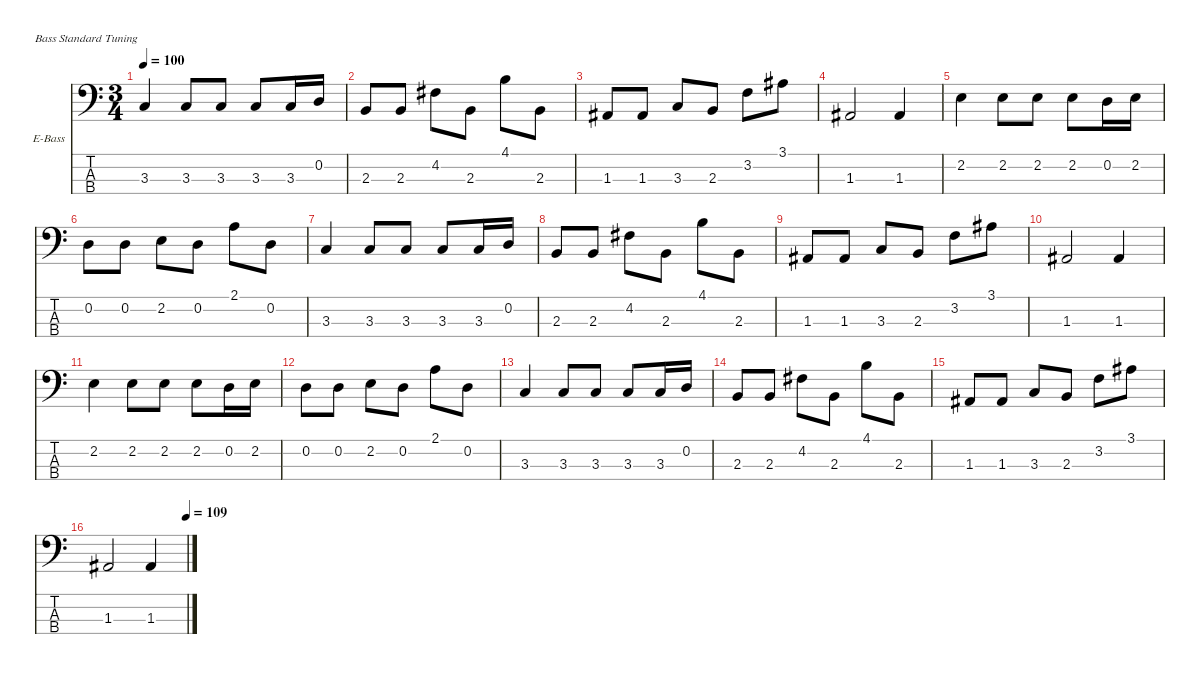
\hideDynamics
\bracketExtendMode nobrackets
\firstSystemTrackNameOrientation horizontal
\otherSystemsTrackNameOrientation horizontal
\track ("Bass" "E-Bass") {instrument electricbasspick}
\staff {score tabs}
\tuning (G2 D2 A1 E1)
\ts (3 4)
\tempo 100
\clef f4
\ks c
3.3.4{dy fff} 3.3.8 3.3.8 3.3.8 3.3.16 0.2.16 |
2.3.8 2.3.8 4.2{acc #}.8 2.3.8 4.1.8 2.3.8 |
1.3{acc #}.8 1.3{acc #}.8 3.3.8 2.3.8 3.2.8 3.1{acc #}.8 |
1.3{acc #}.2 1.3{acc #}.4 |
2.2.4 2.2.8 2.2.8 2.2.8 0.2.16 2.2.16 |
0.2.8 0.2.8 2.2.8 0.2.8 2.1.8 0.2.8 |
3.3.4 3.3.8 3.3.8 3.3.8 3.3.16 0.2.16 |
2.3.8 2.3.8 4.2{acc #}.8 2.3.8 4.1.8 2.3.8 |
1.3{acc #}.8 1.3{acc #}.8 3.3.8 2.3.8 3.2.8 3.1{acc #}.8 |
1.3{acc #}.2 1.3{acc #}.4 |
2.2.4 2.2.8 2.2.8 2.2.8 0.2.16 2.2.16 |
0.2.8 0.2.8 2.2.8 0.2.8 2.1.8 0.2.8 |
3.3.4 3.3.8 3.3.8 3.3.8 3.3.16 0.2.16 |
2.3.8 2.3.8 4.2{acc #}.8 2.3.8 4.1.8 2.3.8 |
1.3{acc #}.8 1.3{acc #}.8 3.3.8 2.3.8 3.2.8 3.1{acc #}.8 |
\tempo (109 1)
1.3{acc #}.2 1.3{acc #}.4
